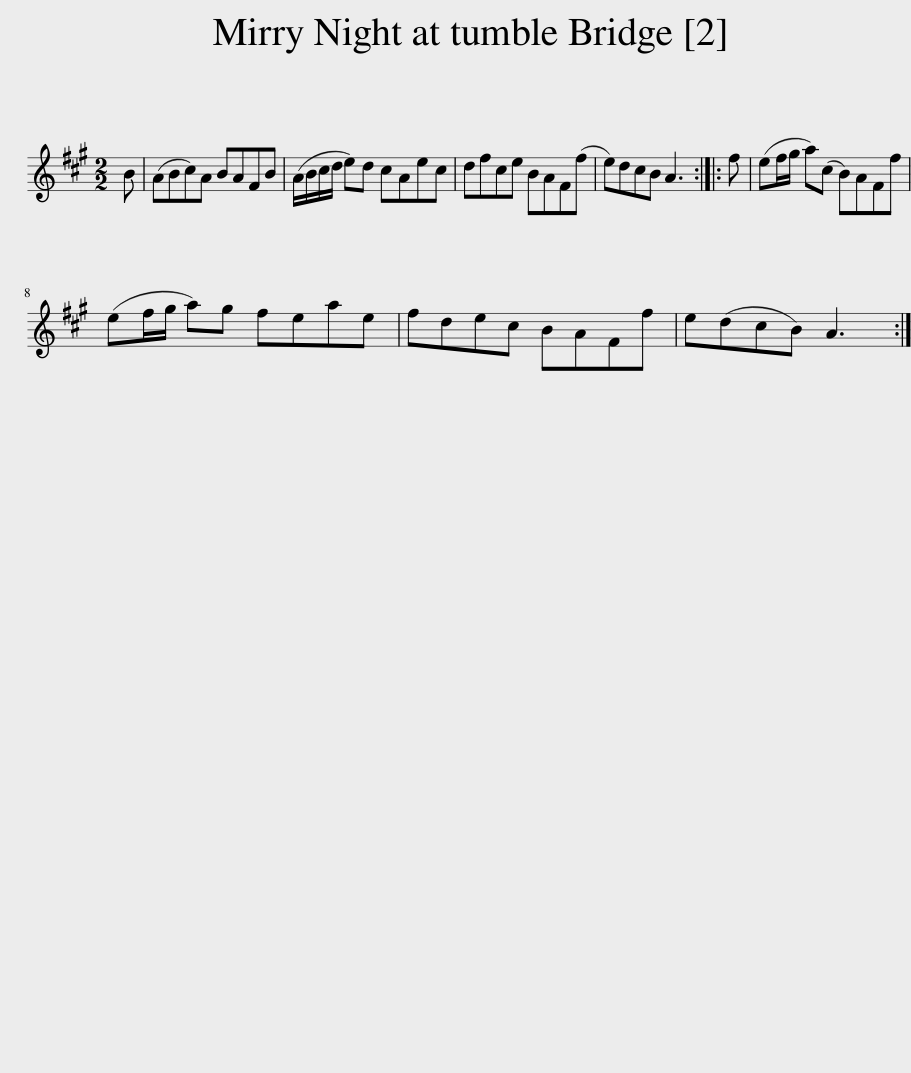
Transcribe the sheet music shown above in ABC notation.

X:1
L:1/8
M:2/2
I:linebreak $
K:A
V:1 treble
V:1
 B | (ABc)A BAFB | (A/B/c/d/ e)d cAec | dfce BAF(f | e)dcB A3 :: %5
 f | (ef/g/ a)(c B)AFf |$ (ef/g/ a)g feae | fdec BAFf | e(dcB) A3 :| %10
